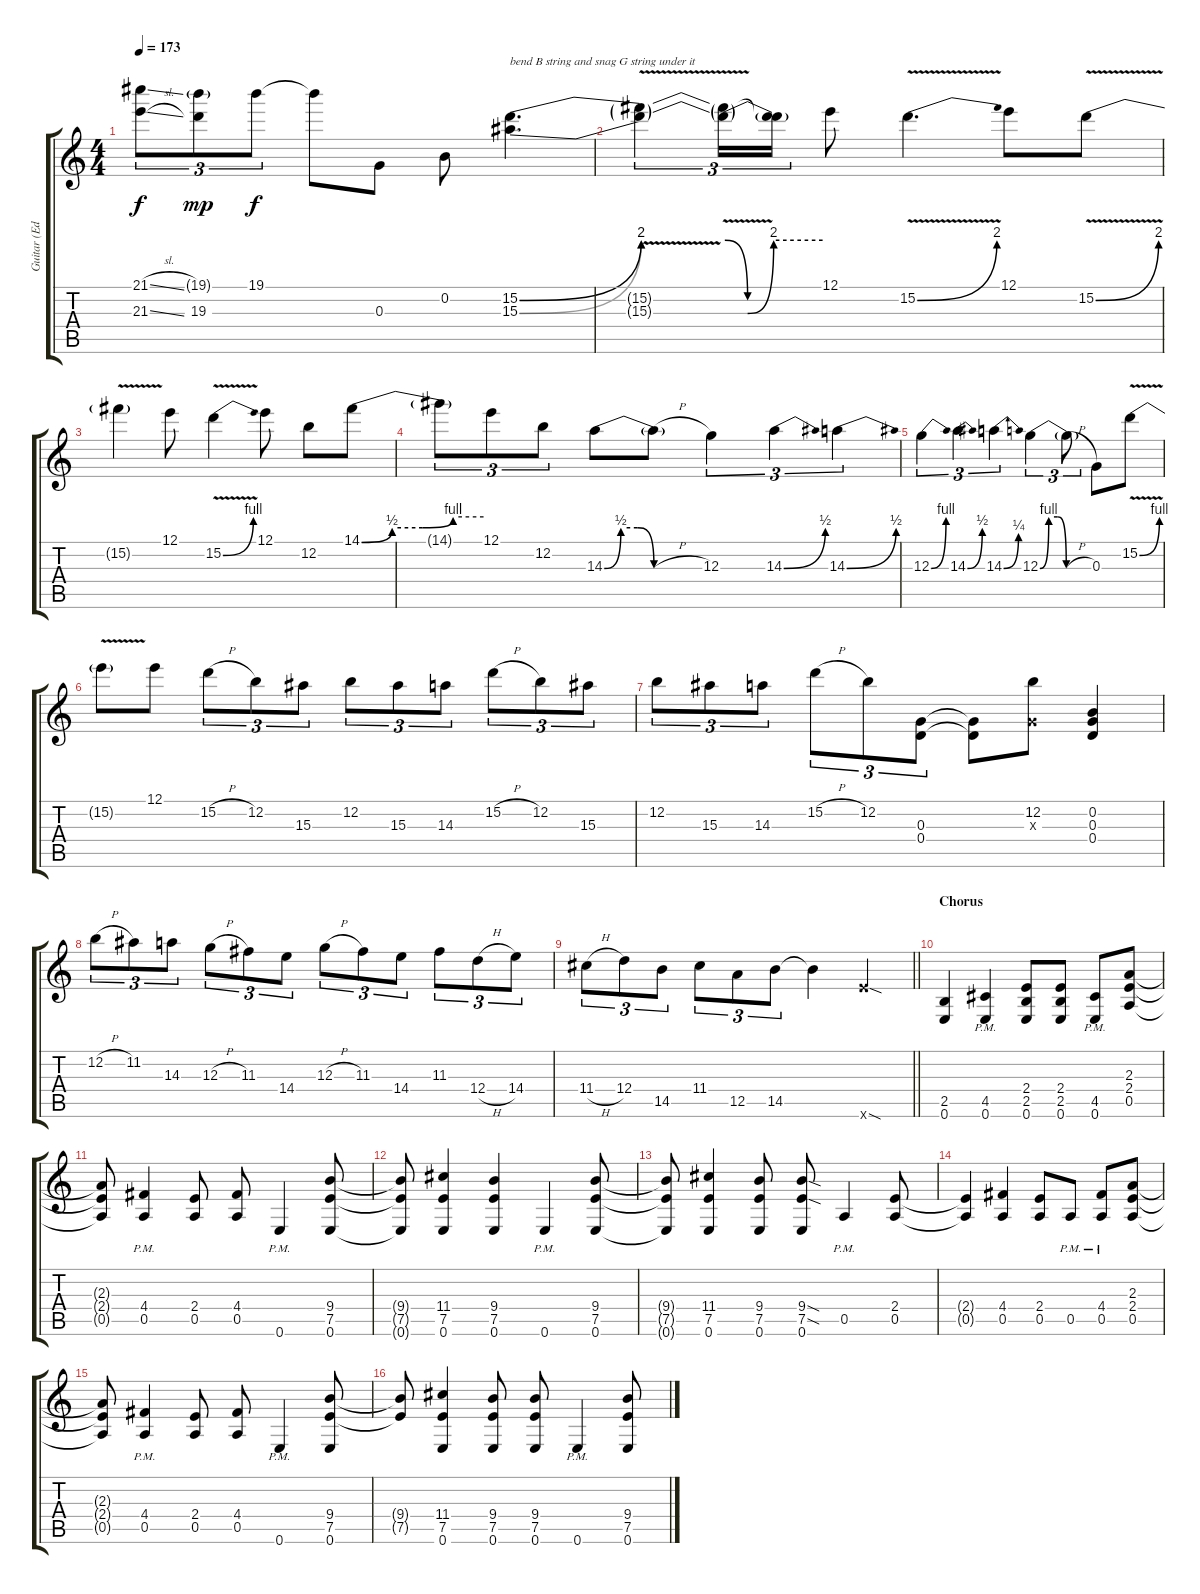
\track ("Guitar (Eddie Van Halen)" "Guitar (Ed") {instrument distortionguitar}
\staff {score tabs}
\tuning (E4 B3 G3 D3 A2 E2) {hide}
\ts (4 4)
\tempo 173
\clef g2
\ks c
(21.1{sl t} 21.3{sl}).8{tu (3 2) dy f} (19.1{g} 19.3).8{tu (3 2) dy mp} 19.1.8{tu (3 2) dy f} 19.1{t}.8 0.3.8 0.2.8 (15.2{be (bend 0 0 60 8)} 15.3{be (bend 0 0 60 8)}).4{d txt "bend B string and snag G string under it"} |
(15.2{v t} 15.3{v t}).4{tu (3 2)} (15.2{t} 15.3{be (custom 0 8 14 0 30 8 60 8) t}).16{tu (3 2)} (15.2{t} 15.3{t}).16{tu (3 2)} 12.1.8 15.2{be (bend 0 0 60 8) v}.4{d} 12.1.8 15.2{be (bend 0 0 60 8) v}.8 |
15.2{t}.4 12.1.8 15.2{be (bend 0 0 60 4) v}.4 12.1.8 12.2.8 14.1{be (custom 0 0 15 2 30 2 45 4 60 4)}.8 |
14.1{t}.8{tu (3 2)} 12.1.8{tu (3 2)} 12.2.8{tu (3 2)} 14.3{be (custom 0 0 10 2 20 2 30 0 60 0)}.8 14.3{h t}.8 12.3.4{tu (3 2)} 14.3{be (bend 0 0 60 2)}.4{tu (3 2)} 14.3{be (bend 0 0 60 2)}.4{tu (3 2)} |
12.3{be (bend 0 0 60 4)}.4{tu (3 2)} 14.3{be (bend 0 0 60 2)}.4{tu (3 2)} 14.3{be (bend 0 0 60 1)}.4{tu (3 2)} 12.3{be (custom 0 0 10 4 20 4 30 0 60 0)}.4{tu (3 2)} 12.3{h t}.8{tu (3 2)} 0.3.8 15.2{be (bend 0 0 60 4) v}.8 |
15.2{t}.8 12.1.8 15.2{h}.8{tu (3 2)} 12.2.8{tu (3 2)} 15.3.8{tu (3 2)} 12.2.8{tu (3 2)} 15.3.8{tu (3 2)} 14.3.8{tu (3 2)} 15.2{h}.8{tu (3 2)} 12.2.8{tu (3 2)} 15.3.8{tu (3 2)} |
12.2.8{tu (3 2)} 15.3.8{tu (3 2)} 14.3.8{tu (3 2)} 15.2{h}.8{tu (3 2)} 12.2.8{tu (3 2)} (0.3 0.4).8{tu (3 2)} (0.3{t} 0.4{t}).8 (12.2 0.3{x}).8 (0.2 0.3 0.4).4 |
12.2{h}.8{tu (3 2)} 11.2.8{tu (3 2)} 14.3.8{tu (3 2)} 12.3{h}.8{tu (3 2)} 11.3.8{tu (3 2)} 14.4.8{tu (3 2)} 12.3{h}.8{tu (3 2)} 11.3.8{tu (3 2)} 14.4.8{tu (3 2)} 11.3.8{tu (3 2)} 12.4{h}.8{tu (3 2)} 14.4.8{tu (3 2)} |
\barLineRight lightlight
11.4{h}.8{tu (3 2)} 12.4.8{tu (3 2)} 14.5.8{tu (3 2)} 11.4.8{tu (3 2)} 12.5.8{tu (3 2)} 14.5.8{tu (3 2)} 14.5{t}.4 12.6{sod x}.4 |
\section ("" "Chorus")
(2.5 0.6).4{volume 14 balance 0} (4.5{pm} 0.6{pm}).4 (2.4 2.5 0.6).8 (2.4 2.5 0.6).8 (4.5{pm} 0.6{pm}).8 (2.3 2.4 0.5).8 |
(2.3{t} 2.4{t} 0.5{t}).8 (4.4{pm} 0.5{pm}).4 (2.4 0.5).8 (4.4 0.5).8 0.6{pm}.4 (9.4 7.5 0.6).8 |
(9.4{t} 7.5{t} 0.6{t}).8 (11.4 7.5 0.6).4 (9.4 7.5 0.6).4 0.6{pm}.4 (9.4 7.5 0.6).8 |
(9.4{t} 7.5{t} 0.6{t}).8 (11.4 7.5 0.6).4 (9.4 7.5 0.6).8 (9.4{sod} 7.5{sod} 0.6).8 0.5{pm}.4 (2.4 0.5).8 |
(2.4{t} 0.5{t}).4 (4.4 0.5).4 (2.4 0.5).8 0.5{pm}.8 (4.4 0.5{pm}).8 (2.3 2.4 0.5).8 |
(2.3{t} 2.4{t} 0.5{t}).8 (4.4{pm} 0.5{pm}).4 (2.4 0.5).8 (4.4 0.5).8 0.6{pm}.4 (9.4 7.5 0.6).8 |
(9.4{t} 7.5{t}).8 (11.4 7.5 0.6).4 (9.4 7.5 0.6).8 (9.4 7.5 0.6).8 0.6{pm}.4 (9.4 7.5 0.6).8
